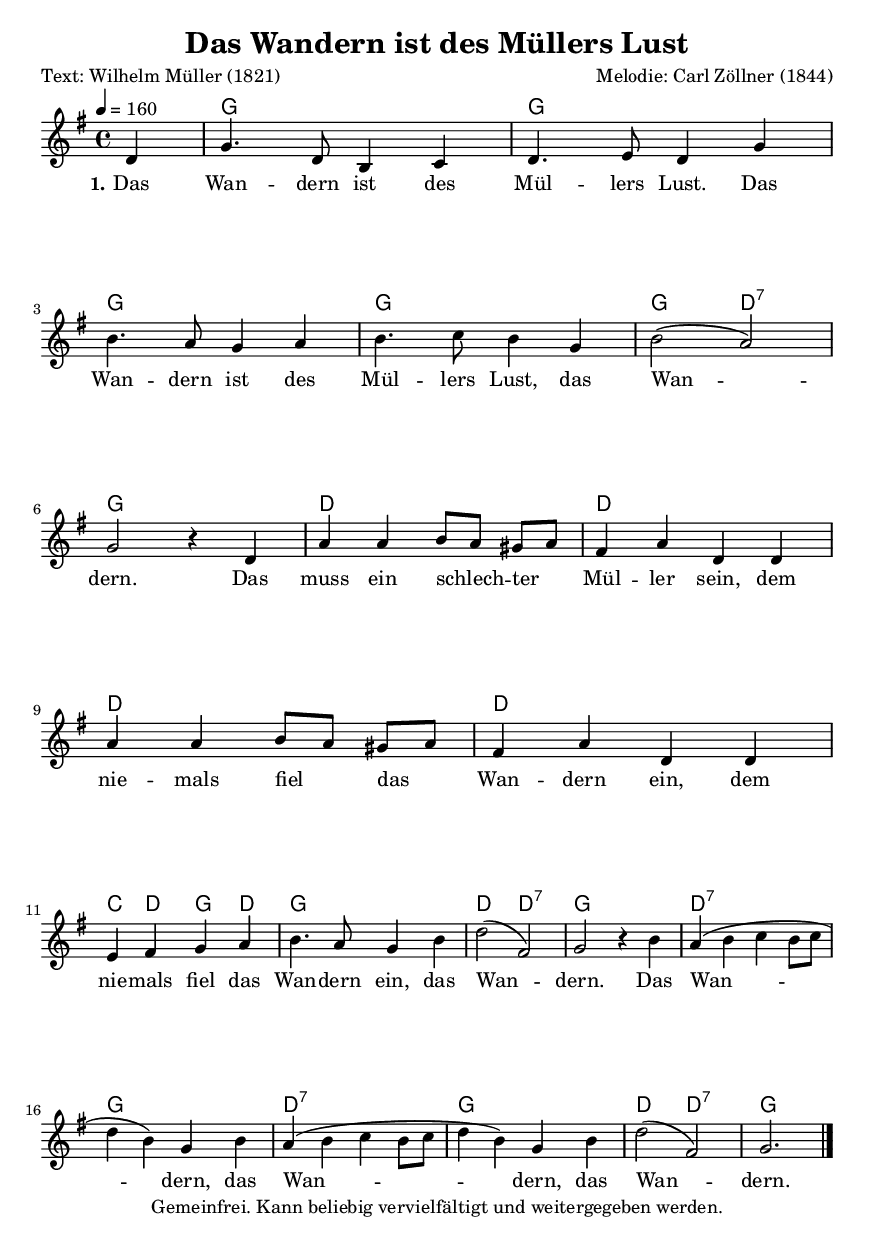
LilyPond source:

% Dieses Notenblatt wurde erstellt von Carsten Urbach [http://www.carsten-urbach.eu]
%
% Kontakt: curbach@gmx.de
%
% geringfügige Änderungen von Hauke Rehr

\include "deutsch.ly"
\include "default.ly"

\version "2.12.2"
\header {
  title = "Das Wandern ist des Müllers Lust"
  poet = "Text: Wilhelm Müller (1821)"
  composer = "Melodie: Carl Zöllner (1844)"
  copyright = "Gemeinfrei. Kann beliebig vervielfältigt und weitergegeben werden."
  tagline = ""
}

#(set-global-staff-size 16)

akkorde = \chordmode {
   s4 g1 g1 g1 g1 g2 d2:7 g1 d1 d1 d1 d1 c4 d4 g4 d4 g1 d2 d2:7 g1
   d1:7 g1 d1:7 g1 d2 d2:7 g2.
}

melodie = \relative c' {
  \partial 4
  d4 |
  g4. d8 h4 c |
  d4. e8 d4 g4 |
  h4. a8 g4 a |
  h4. c8 h4 g |
  h2( a2) \break |
  g2 r4 d4 |
  a'4 a h8[ a] gis[ a] |
  fis4 a d, d |
  a'4 a h8[ a] gis[ a] |
  fis4 a d, d \break |
  e4 fis g a |
  h4. a8 g4 h |
  d2( fis,) |
  g2 r4 h4 |
  a4( h c h8[ c] \break |
  d4 h) g h4  |
  a4( h c h8[ c] |
  d4 h) g h |
  d2( fis,2) |
  g2. \bar "|."
}
text = \lyricmode {
  \set stanza = "1."
  Das Wan -- dern ist des Mül -- lers Lust.
  Das Wan -- dern ist des Mül -- lers Lust,
  das Wan -- dern. Das muss ein schlech -- ter Mül -- ler sein,
  dem nie -- mals fiel das Wan -- dern ein,
  dem nie -- mals fiel das Wan -- dern ein,
  das Wan -- dern.
  Das Wan -- dern, das Wan -- dern,
  das Wan -- dern.
}
\score {
  <<
    \new ChordNames { \akkorde }
    \new Voice = "Lied" {
      \clef "treble"
      \time 4/4
      \key g \major
      \tempo 4 = 160
      \autoBeamOff
      \melodie
    }
    \new Lyrics \lyricsto "Lied" { \text }
  >>
 \layout {}
 \midi {}
}
\markup {
  \fill-line {
    \column {  
      \line { \bold "2."
        \column {
	  "|: Vom Wasser haben wir’s gelernt, :|"
	  "vom Wasser:"
	  "Das hat nicht Rast bei Tag und Nacht,"
	  "|: ist stets auf Wanderschaft bedacht, :|"
	  "das Wasser."
        }
      }
      \hspace #0.1
      \line { \bold "4."
        \column {
          "|: Die Steine selbst, so schwer sie sind, :|"
          "die Steine,"
          "sie tanzen mit den munter’n Reih’n"
          "|: und wollen gar noch schneller sein, :|"
          "die Steine."
        }
      }
      \hspace #0.1
      \line { \bold "3."
        \column {
	  "|: Das seh’n wir auch den Rädern ab, :|"
	  "den Rädern:"
	  "Die gar nicht gerne stille steh’n,"
	  "|: die sich mein Tag nicht müde dreh’n, :|"
	  "die Räder."
        }
      }
      \hspace #0.1
      \line { \bold "5."
        \column {
	  "|:O Wandern, Wandern meine Lust,:|"
	  "o Wandern!"
	  "Herr Meister und Frau Meisterin,"
	  "|:lasst mich in Frieden weiter zieh’n :|"
	  "und wandern."
        }
      }
    }
  }
}

% some settings % vim: sw=2 et
